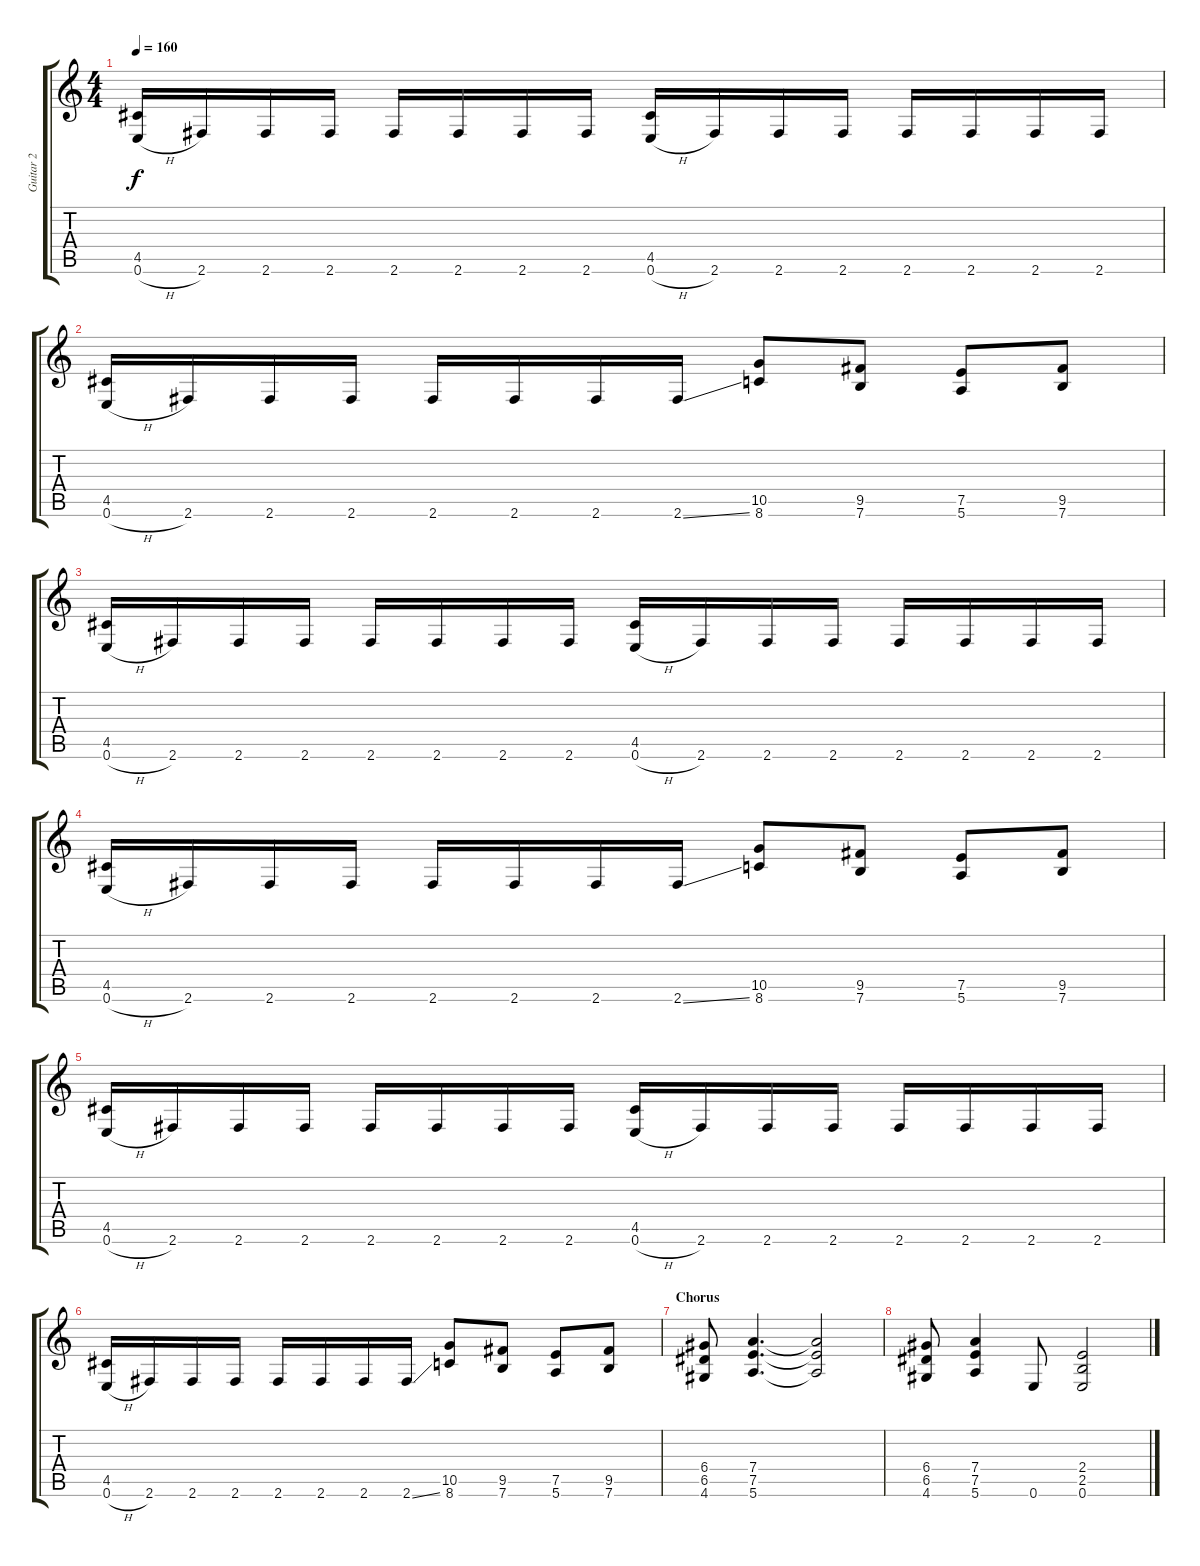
\track ("Guitar 2" "Guitar 2") {instrument overdrivenguitar}
\staff {score tabs}
\tuning (E4 B3 G3 D3 A2 E2) {hide}
\ts (4 4)
\tempo 160
\clef g2
\ks c
(4.5 0.6{h}).16{dy f} 2.6.16 2.6.16 2.6.16 2.6.16 2.6.16 2.6.16 2.6.16 (4.5 0.6{h}).16 2.6.16 2.6.16 2.6.16 2.6.16 2.6.16 2.6.16 2.6.16 |
(4.5 0.6{h}).16 2.6.16 2.6.16 2.6.16 2.6.16 2.6.16 2.6.16 2.6{ss}.16 (10.5 8.6).8 (9.5 7.6).8 (7.5 5.6).8 (9.5 7.6).8 |
(4.5 0.6{h}).16 2.6.16 2.6.16 2.6.16 2.6.16 2.6.16 2.6.16 2.6.16 (4.5 0.6{h}).16 2.6.16 2.6.16 2.6.16 2.6.16 2.6.16 2.6.16 2.6.16 |
(4.5 0.6{h}).16 2.6.16 2.6.16 2.6.16 2.6.16 2.6.16 2.6.16 2.6{ss}.16 (10.5 8.6).8 (9.5 7.6).8 (7.5 5.6).8 (9.5 7.6).8 |
(4.5 0.6{h}).16 2.6.16 2.6.16 2.6.16 2.6.16 2.6.16 2.6.16 2.6.16 (4.5 0.6{h}).16 2.6.16 2.6.16 2.6.16 2.6.16 2.6.16 2.6.16 2.6.16 |
(4.5 0.6{h}).16 2.6.16 2.6.16 2.6.16 2.6.16 2.6.16 2.6.16 2.6{ss}.16 (10.5 8.6).8 (9.5 7.6).8 (7.5 5.6).8 (9.5 7.6).8 |
\section ("" "Chorus")
(6.4 6.5 4.6).8 (7.4 7.5 5.6).4{d} (7.4{t} 7.5{t} 5.6{t}).2 |
(6.4 6.5 4.6).8 (7.4 7.5 5.6).4 0.6.8 (2.4 2.5 0.6).2
